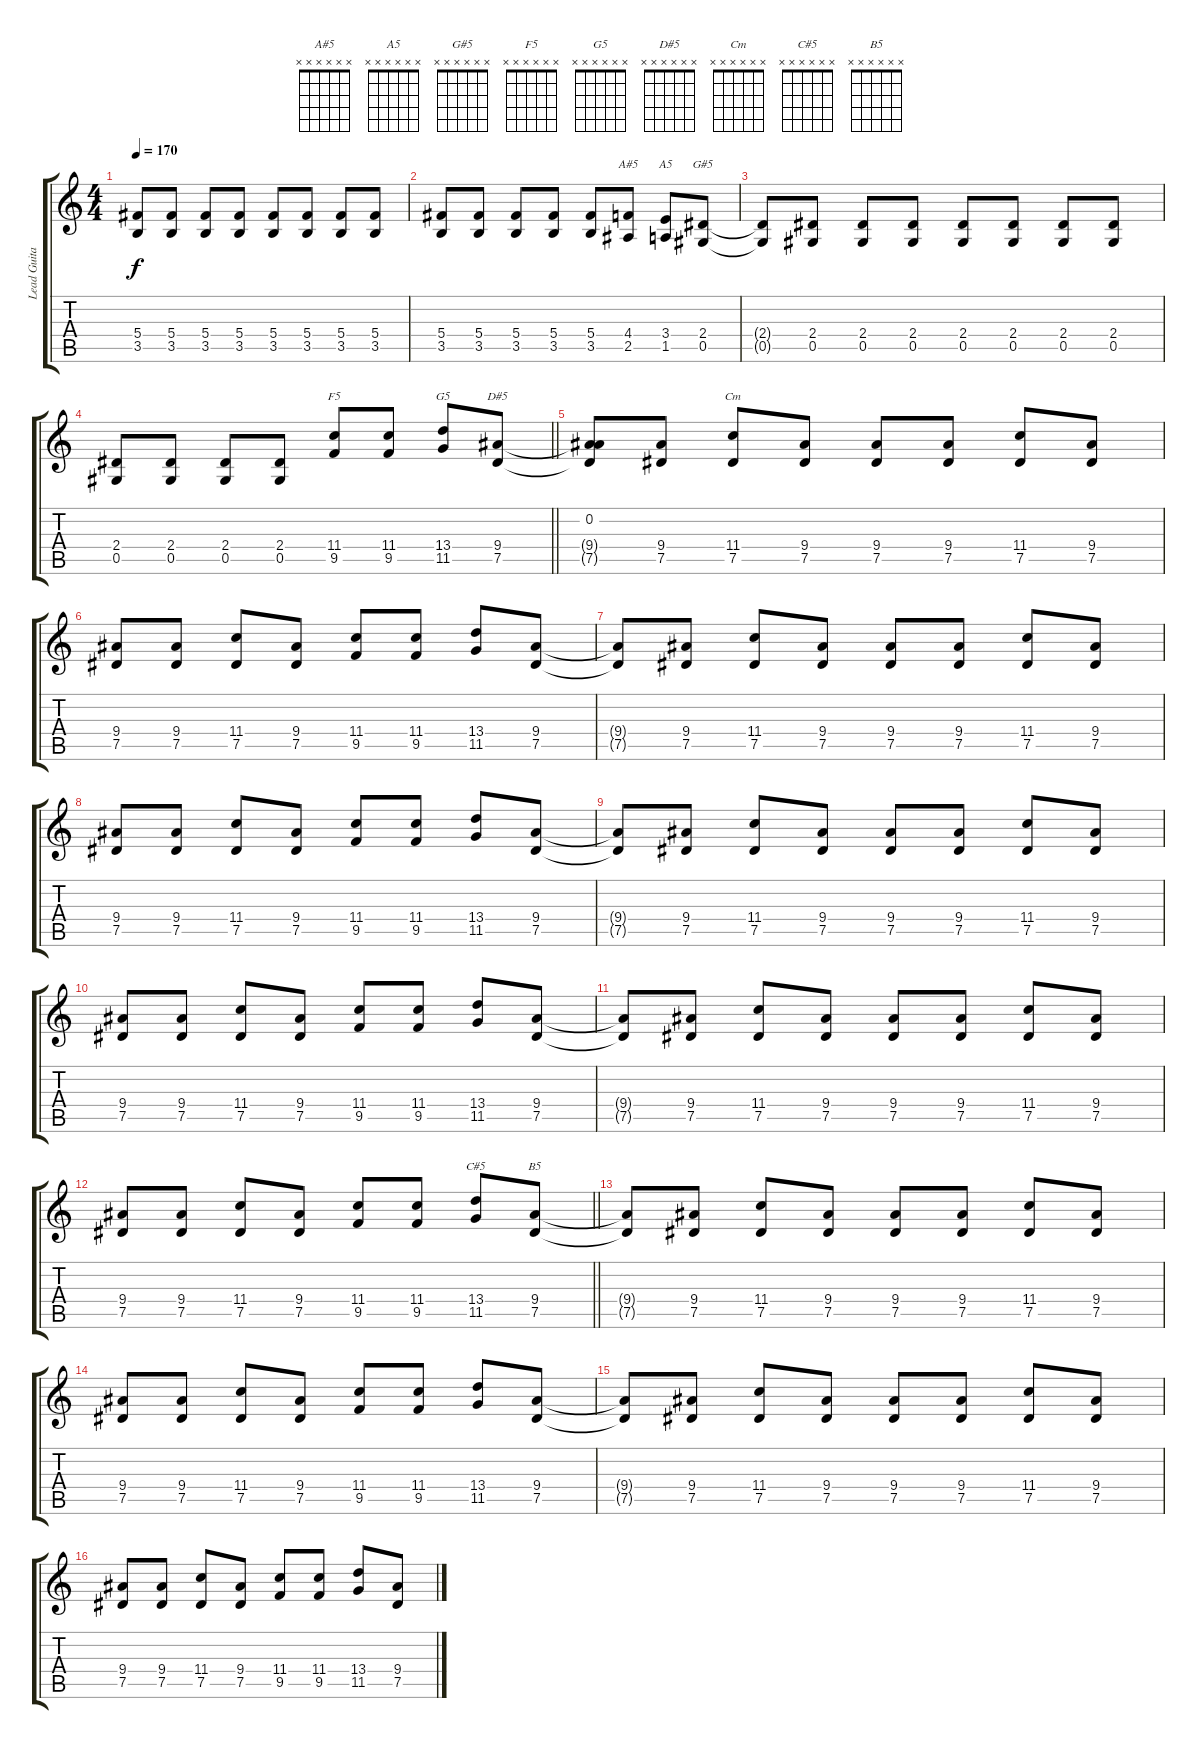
\track ("Lead Guitar: Slash" "Lead Guita") {instrument distortionguitar}
\staff {score tabs}
\tuning (Eb4 Bb3 Gb3 Db3 Ab2 Eb2) {hide}
\chord ("A#5" x x x x x x)
\chord ("A5" x x x x x x)
\chord ("G#5" x x x x x x)
\chord ("F5" x x x x x x)
\chord ("G5" x x x x x x)
\chord ("D#5" x x x x x x)
\chord ("Cm" x x x x x x)
\chord ("C#5" x x x x x x)
\chord ("B5" x x x x x x)
\ts (4 4)
\tempo 170
\clef g2
\ks c
(5.4{t} 3.5{t}).8{dy f} (5.4 3.5).8 (5.4 3.5).8 (5.4 3.5).8 (5.4 3.5).8 (5.4 3.5).8 (5.4 3.5).8 (5.4 3.5).8 |
(5.4 3.5).8 (5.4 3.5).8 (5.4 3.5).8 (5.4 3.5).8 (5.4 3.5).8 (4.4 2.5).8{ch "A#5"} (3.4 1.5).8{ch "A5"} (2.4 0.5).8{ch "G#5"} |
(2.4{t} 0.5{t}).8 (2.4 0.5).8 (2.4 0.5).8 (2.4 0.5).8 (2.4 0.5).8 (2.4 0.5).8 (2.4 0.5).8 (2.4 0.5).8 |
\barLineRight lightlight
(2.4 0.5).8 (2.4 0.5).8 (2.4 0.5).8 (2.4 0.5).8 (11.4 9.5).8{ch "F5"} (11.4 9.5).8 (13.4 11.5).8{ch "G5"} (9.4 7.5).8{ch "D#5"} |
(0.2 9.4{t} 7.5{t}).8 (9.4 7.5).8 (11.4 7.5).8{ch "Cm"} (9.4 7.5).8 (9.4 7.5).8 (9.4 7.5).8 (11.4 7.5).8 (9.4 7.5).8 |
(9.4 7.5).8 (9.4 7.5).8 (11.4 7.5).8 (9.4 7.5).8 (11.4 9.5).8 (11.4 9.5).8 (13.4 11.5).8 (9.4 7.5).8 |
(9.4{t} 7.5{t}).8 (9.4 7.5).8 (11.4 7.5).8 (9.4 7.5).8 (9.4 7.5).8 (9.4 7.5).8 (11.4 7.5).8 (9.4 7.5).8 |
(9.4 7.5).8 (9.4 7.5).8 (11.4 7.5).8 (9.4 7.5).8 (11.4 9.5).8 (11.4 9.5).8 (13.4 11.5).8 (9.4 7.5).8 |
(9.4{t} 7.5{t}).8 (9.4 7.5).8 (11.4 7.5).8 (9.4 7.5).8 (9.4 7.5).8 (9.4 7.5).8 (11.4 7.5).8 (9.4 7.5).8 |
(9.4 7.5).8 (9.4 7.5).8 (11.4 7.5).8 (9.4 7.5).8 (11.4 9.5).8 (11.4 9.5).8 (13.4 11.5).8 (9.4 7.5).8 |
(9.4{t} 7.5{t}).8 (9.4 7.5).8 (11.4 7.5).8 (9.4 7.5).8 (9.4 7.5).8 (9.4 7.5).8 (11.4 7.5).8 (9.4 7.5).8 |
\barLineRight lightlight
(9.4 7.5).8 (9.4 7.5).8 (11.4 7.5).8 (9.4 7.5).8 (11.4 9.5).8 (11.4 9.5).8 (13.4 11.5).8{ch "C#5"} (9.4 7.5).8{ch "B5"} |
(9.4{t} 7.5{t}).8 (9.4 7.5).8 (11.4 7.5).8 (9.4 7.5).8 (9.4 7.5).8 (9.4 7.5).8 (11.4 7.5).8 (9.4 7.5).8 |
(9.4 7.5).8 (9.4 7.5).8 (11.4 7.5).8 (9.4 7.5).8 (11.4 9.5).8 (11.4 9.5).8 (13.4 11.5).8 (9.4 7.5).8 |
(9.4{t} 7.5{t}).8 (9.4 7.5).8 (11.4 7.5).8 (9.4 7.5).8 (9.4 7.5).8 (9.4 7.5).8 (11.4 7.5).8 (9.4 7.5).8 |
(9.4 7.5).8 (9.4 7.5).8 (11.4 7.5).8 (9.4 7.5).8 (11.4 9.5).8 (11.4 9.5).8 (13.4 11.5).8 (9.4 7.5).8
